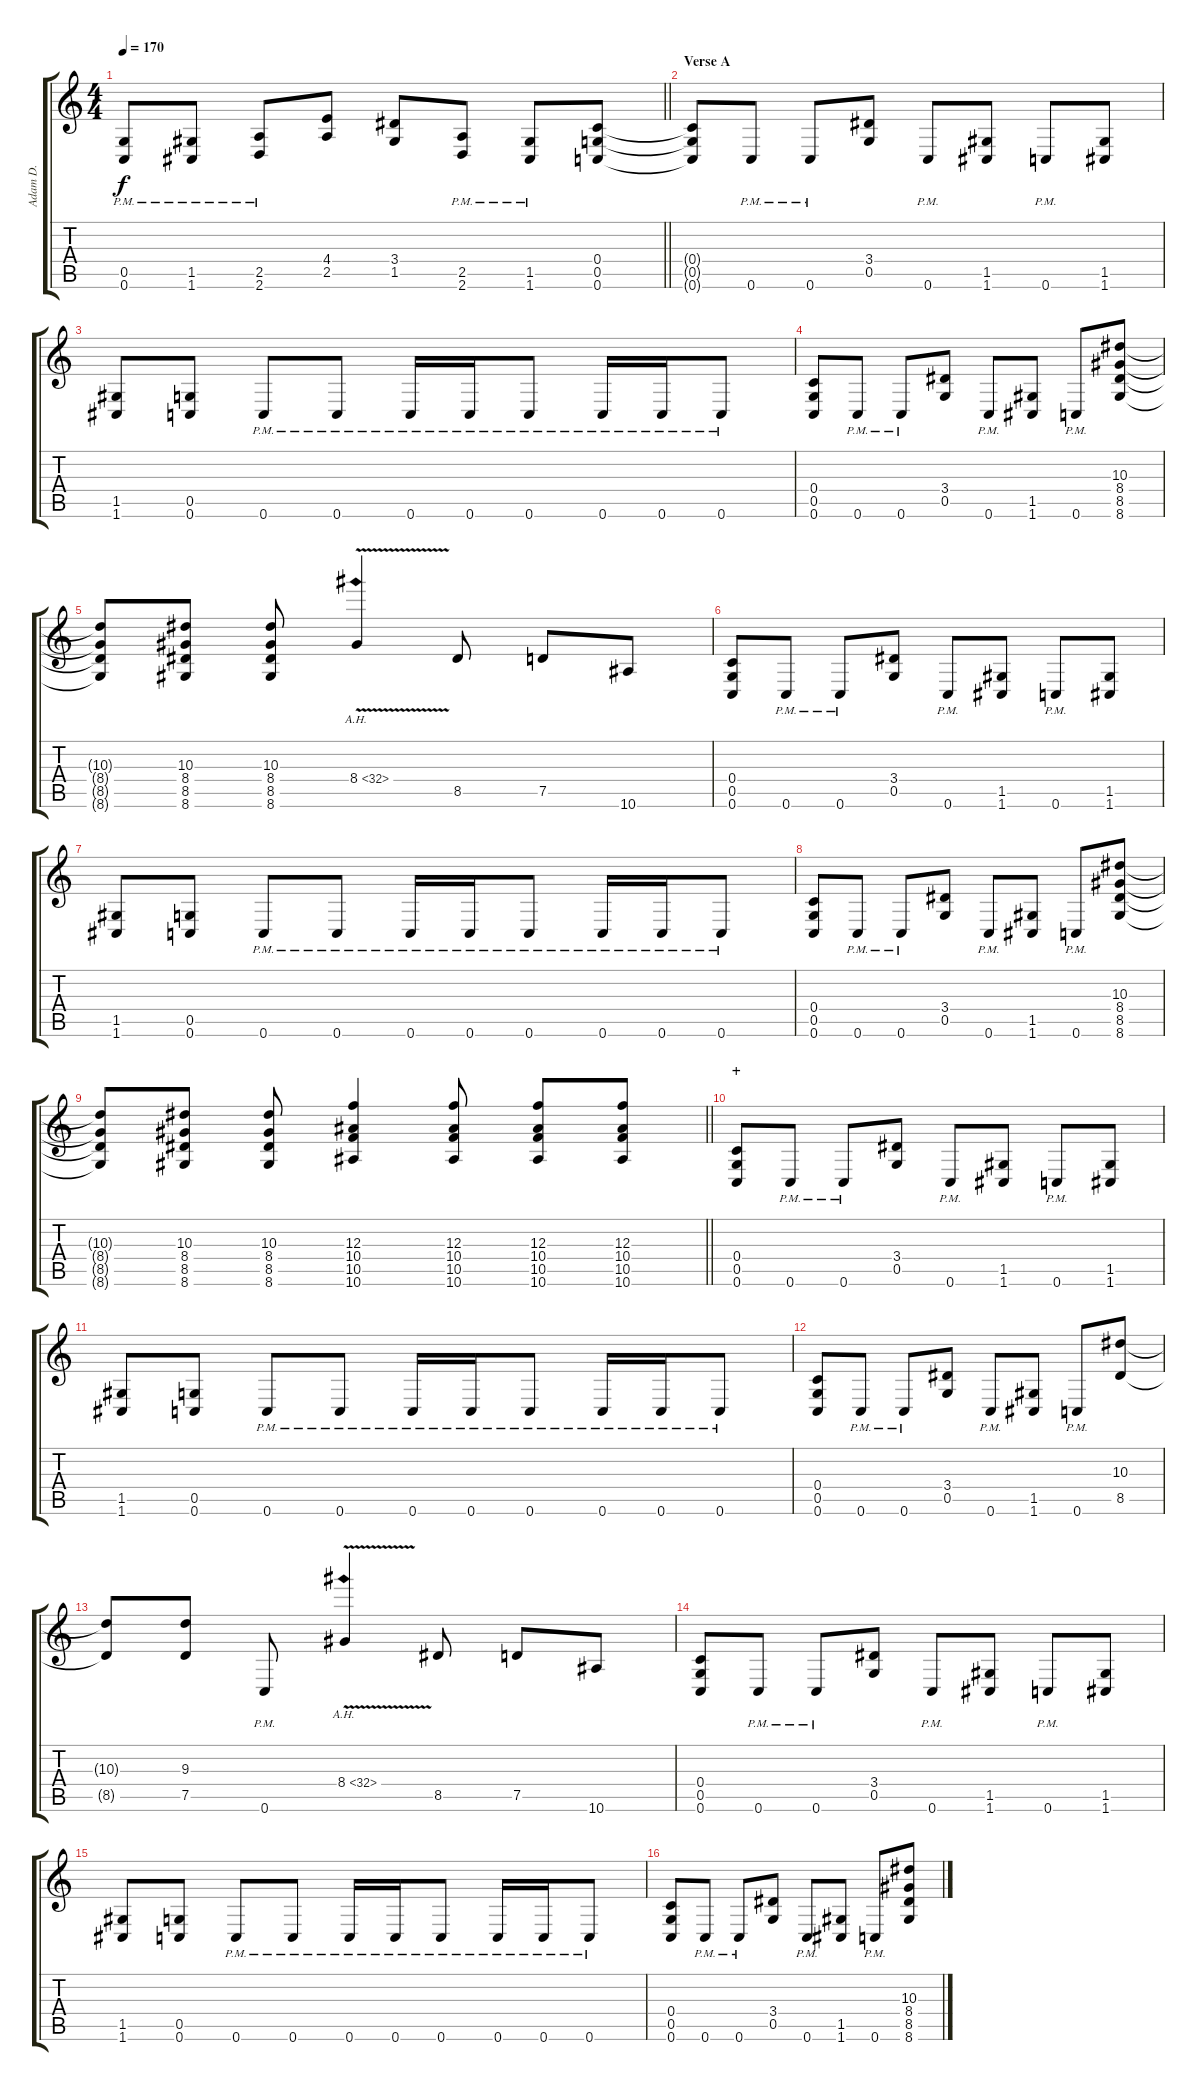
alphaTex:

\track ("Adam D." "Adam D.") {instrument distortionguitar}
\staff {score tabs}
\tuning (D4 A3 F3 C3 G2 C2) {hide}
\ts (4 4)
\tempo 170
\clef g2
\barLineRight lightlight
\ks c
(0.5{pm} 0.6{pm}).8{dy f} (1.5{pm} 1.6{pm}).8 (2.5{pm} 2.6{pm}).8 (4.4 2.5).8 (3.4 1.5).8 (2.5{pm} 2.6{pm}).8 (1.5{pm} 1.6{pm}).8 (0.4 0.5 0.6).8 |
\section ("" "Verse A")
(0.4{t} 0.5{t} 0.6{t}).8 0.6{pm}.8 0.6{pm}.8 (3.4 0.5).8 0.6{pm}.8 (1.5 1.6).8 0.6{pm}.8 (1.5 1.6).8 |
(1.5 1.6).8 (0.5 0.6).8 0.6{pm}.8 0.6{pm}.8 0.6{pm}.16 0.6{pm}.16 0.6{pm}.8 0.6{pm}.16 0.6{pm}.16 0.6{pm}.8 |
(0.4 0.5 0.6).8 0.6{pm}.8 0.6{pm}.8 (3.4 0.5).8 0.6{pm}.8 (1.5 1.6).8 0.6{pm}.8 (10.3 8.4 8.5 8.6).8 |
(10.3{t} 8.4{t} 8.5{t} 8.6{t}).8 (10.3 8.4 8.5 8.6).8 (10.3 8.4 8.5 8.6).8 8.4{ah 24 v}.4 8.5.8 7.5.8 10.6.8 |
(0.4 0.5 0.6).8 0.6{pm}.8 0.6{pm}.8 (3.4 0.5).8 0.6{pm}.8 (1.5 1.6).8 0.6{pm}.8 (1.5 1.6).8 |
(1.5 1.6).8 (0.5 0.6).8 0.6{pm}.8 0.6{pm}.8 0.6{pm}.16 0.6{pm}.16 0.6{pm}.8 0.6{pm}.16 0.6{pm}.16 0.6{pm}.8 |
(0.4 0.5 0.6).8 0.6{pm}.8 0.6{pm}.8 (3.4 0.5).8 0.6{pm}.8 (1.5 1.6).8 0.6{pm}.8 (10.3 8.4 8.5 8.6).8 |
\barLineRight lightlight
(10.3{t} 8.4{t} 8.5{t} 8.6{t}).8 (10.3 8.4 8.5 8.6).8 (10.3 8.4 8.5 8.6).8 (12.3 10.4 10.5 10.6).4 (12.3 10.4 10.5 10.6).8 (12.3 10.4 10.5 10.6).8 (12.3 10.4 10.5 10.6).8 |
\section ("" "+")
(0.4 0.5 0.6).8 0.6{pm}.8 0.6{pm}.8 (3.4 0.5).8 0.6{pm}.8 (1.5 1.6).8 0.6{pm}.8 (1.5 1.6).8 |
(1.5 1.6).8 (0.5 0.6).8 0.6{pm}.8 0.6{pm}.8 0.6{pm}.16 0.6{pm}.16 0.6{pm}.8 0.6{pm}.16 0.6{pm}.16 0.6{pm}.8 |
(0.4 0.5 0.6).8 0.6{pm}.8 0.6{pm}.8 (3.4 0.5).8 0.6{pm}.8 (1.5 1.6).8 0.6{pm}.8 (10.3 8.5).8 |
(10.3{t} 8.5{t}).8 (9.3 7.5).8 0.6{pm}.8 8.4{ah 24 v}.4 8.5.8 7.5.8 10.6.8 |
(0.4 0.5 0.6).8 0.6{pm}.8 0.6{pm}.8 (3.4 0.5).8 0.6{pm}.8 (1.5 1.6).8 0.6{pm}.8 (1.5 1.6).8 |
(1.5 1.6).8 (0.5 0.6).8 0.6{pm}.8 0.6{pm}.8 0.6{pm}.16 0.6{pm}.16 0.6{pm}.8 0.6{pm}.16 0.6{pm}.16 0.6{pm}.8 |
(0.4 0.5 0.6).8 0.6{pm}.8 0.6{pm}.8 (3.4 0.5).8 0.6{pm}.8 (1.5 1.6).8 0.6{pm}.8 (10.3 8.4 8.5 8.6).8
